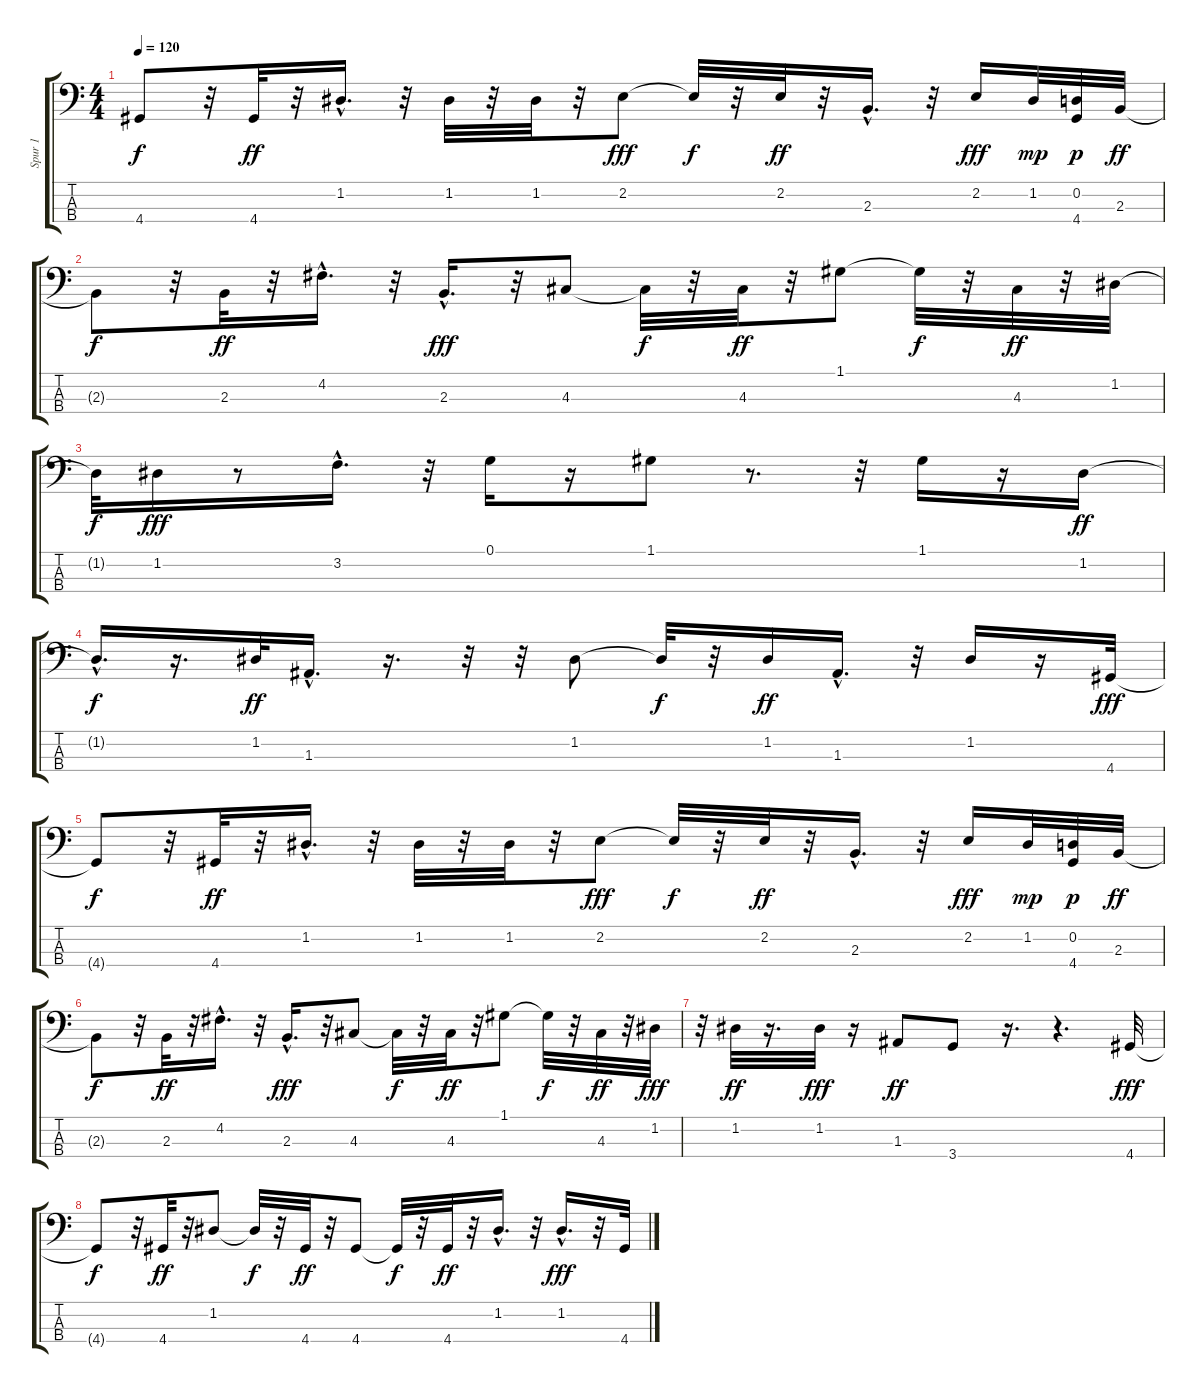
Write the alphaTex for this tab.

\track ("Spur 1" "Spur 1") {instrument acousticguitarnylon}
\staff {score tabs}
\tuning (G2 D2 A1 E1) {hide}
\ts (4 4)
\tempo 120
\clef f4
\ks c
4.4{t}.8{dy f} r.32 4.4.32{dy ff} r.32 1.2{hac}.16{d} r.32 1.2.32 r.32 1.2.32 r.32 2.2.8{dy fff} 2.2{t}.32{dy f} r.32 2.2.32{dy ff} r.32 2.3{hac}.16{d} r.32 2.2.16{dy fff} 1.2.32{dy mp} (0.2 4.4).32{dy p} 2.3.32{dy ff} |
2.3{t}.8{dy f} r.32 2.3.32{dy ff} r.32 4.2{hac}.16{d} r.32 2.3{hac}.16{d dy fff} r.32 4.3.8 4.3{t}.32{dy f} r.32 4.3.32{dy ff} r.32 1.1.8 1.1{t}.32{dy f} r.32 4.3.32{dy ff} r.32 1.2.32 |
1.2{t}.32{dy f} 1.2.16{dy fff} r.8 3.2{hac}.16{d} r.32 0.1.16 r.16 1.1.8 r.8{d} r.32 1.1.16 r.16 1.2.16{dy ff} |
1.2{hac t}.16{d dy f} r.16{d} 1.2.32{dy ff} 1.3{hac}.16{d} r.16{d} r.32 r.32 1.2.8 1.2{t}.32{dy f} r.32 1.2.16{dy ff} 1.3{hac}.16{d} r.32 1.2.16 r.16 4.4.32{dy fff} |
4.4{t}.8{dy f} r.32 4.4.32{dy ff} r.32 1.2{hac}.16{d} r.32 1.2.32 r.32 1.2.32 r.32 2.2.8{dy fff} 2.2{t}.32{dy f} r.32 2.2.32{dy ff} r.32 2.3{hac}.16{d} r.32 2.2.16{dy fff} 1.2.32{dy mp} (0.2 4.4).32{dy p} 2.3.32{dy ff} |
2.3{t}.8{dy f} r.32 2.3.32{dy ff} r.32 4.2{hac}.16{d} r.32 2.3{hac}.16{d dy fff} r.32 4.3.8 4.3{t}.32{dy f} r.32 4.3.32{dy ff} r.32 1.1.8 1.1{t}.32{dy f} r.32 4.3.32{dy ff} r.32 1.2.32{dy fff} |
r.32 1.2.32{dy ff} r.16{d} 1.2.32{dy fff} r.16 1.3.8{dy ff} 3.4.8 r.16{d} r.4{d} 4.4.32{dy fff} |
4.4{t}.8{dy f} r.32 4.4.32{dy ff} r.32 1.2.8 1.2{t}.32{dy f} r.32 4.4.32{dy ff} r.32 4.4.8 4.4{t}.32{dy f} r.32 4.4.32{dy ff} r.32 1.2{hac}.16{d} r.32 1.2{hac}.16{d dy fff} r.32 4.4.32
